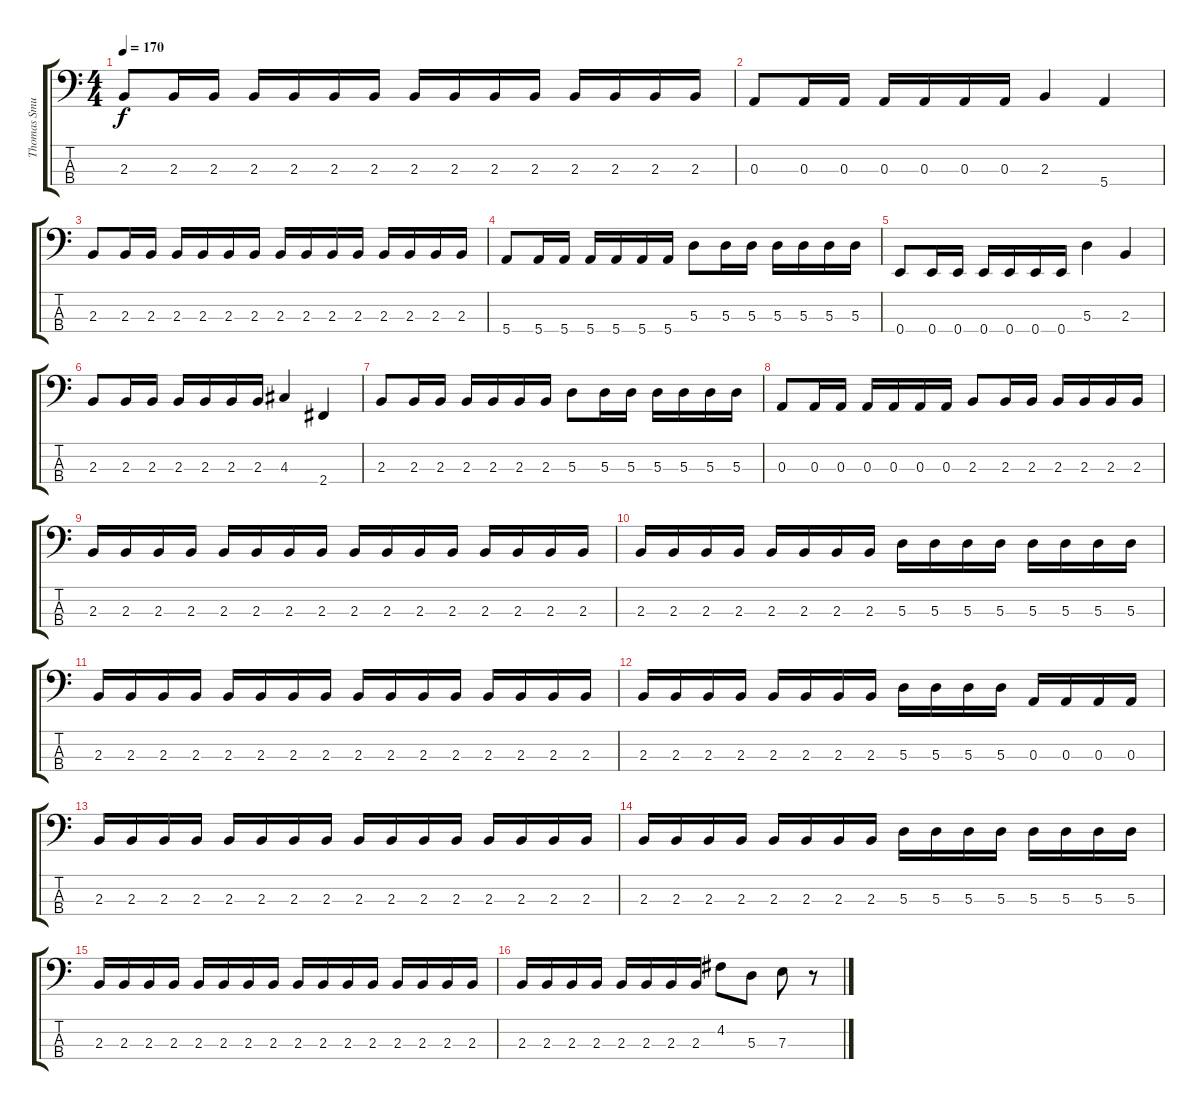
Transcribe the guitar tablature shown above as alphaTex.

\track ("Thomas Smuszynski" "Thomas Smu") {instrument electricbassfinger}
\staff {score tabs}
\tuning (G2 D2 A1 E1) {hide}
\ts (4 4)
\tempo 170
\clef f4
\ks c
2.3.8{dy f} 2.3.16 2.3.16 2.3.16 2.3.16 2.3.16 2.3.16 2.3.16 2.3.16 2.3.16 2.3.16 2.3.16 2.3.16 2.3.16 2.3.16 |
0.3.8 0.3.16 0.3.16 0.3.16 0.3.16 0.3.16 0.3.16 2.3.4 5.4.4 |
2.3.8 2.3.16 2.3.16 2.3.16 2.3.16 2.3.16 2.3.16 2.3.16 2.3.16 2.3.16 2.3.16 2.3.16 2.3.16 2.3.16 2.3.16 |
5.4.8 5.4.16 5.4.16 5.4.16 5.4.16 5.4.16 5.4.16 5.3.8 5.3.16 5.3.16 5.3.16 5.3.16 5.3.16 5.3.16 |
0.4.8 0.4.16 0.4.16 0.4.16 0.4.16 0.4.16 0.4.16 5.3.4 2.3.4 |
2.3.8 2.3.16 2.3.16 2.3.16 2.3.16 2.3.16 2.3.16 4.3.4 2.4.4 |
2.3.8 2.3.16 2.3.16 2.3.16 2.3.16 2.3.16 2.3.16 5.3.8 5.3.16 5.3.16 5.3.16 5.3.16 5.3.16 5.3.16 |
0.3.8 0.3.16 0.3.16 0.3.16 0.3.16 0.3.16 0.3.16 2.3.8 2.3.16 2.3.16 2.3.16 2.3.16 2.3.16 2.3.16 |
2.3.16 2.3.16 2.3.16 2.3.16 2.3.16 2.3.16 2.3.16 2.3.16 2.3.16 2.3.16 2.3.16 2.3.16 2.3.16 2.3.16 2.3.16 2.3.16 |
2.3.16 2.3.16 2.3.16 2.3.16 2.3.16 2.3.16 2.3.16 2.3.16 5.3.16 5.3.16 5.3.16 5.3.16 5.3.16 5.3.16 5.3.16 5.3.16 |
2.3.16 2.3.16 2.3.16 2.3.16 2.3.16 2.3.16 2.3.16 2.3.16 2.3.16 2.3.16 2.3.16 2.3.16 2.3.16 2.3.16 2.3.16 2.3.16 |
2.3.16 2.3.16 2.3.16 2.3.16 2.3.16 2.3.16 2.3.16 2.3.16 5.3.16 5.3.16 5.3.16 5.3.16 0.3.16 0.3.16 0.3.16 0.3.16 |
2.3.16 2.3.16 2.3.16 2.3.16 2.3.16 2.3.16 2.3.16 2.3.16 2.3.16 2.3.16 2.3.16 2.3.16 2.3.16 2.3.16 2.3.16 2.3.16 |
2.3.16 2.3.16 2.3.16 2.3.16 2.3.16 2.3.16 2.3.16 2.3.16 5.3.16 5.3.16 5.3.16 5.3.16 5.3.16 5.3.16 5.3.16 5.3.16 |
2.3.16 2.3.16 2.3.16 2.3.16 2.3.16 2.3.16 2.3.16 2.3.16 2.3.16 2.3.16 2.3.16 2.3.16 2.3.16 2.3.16 2.3.16 2.3.16 |
2.3.16 2.3.16 2.3.16 2.3.16 2.3.16 2.3.16 2.3.16 2.3.16 4.2.8 5.3.8 7.3.8 r.8
